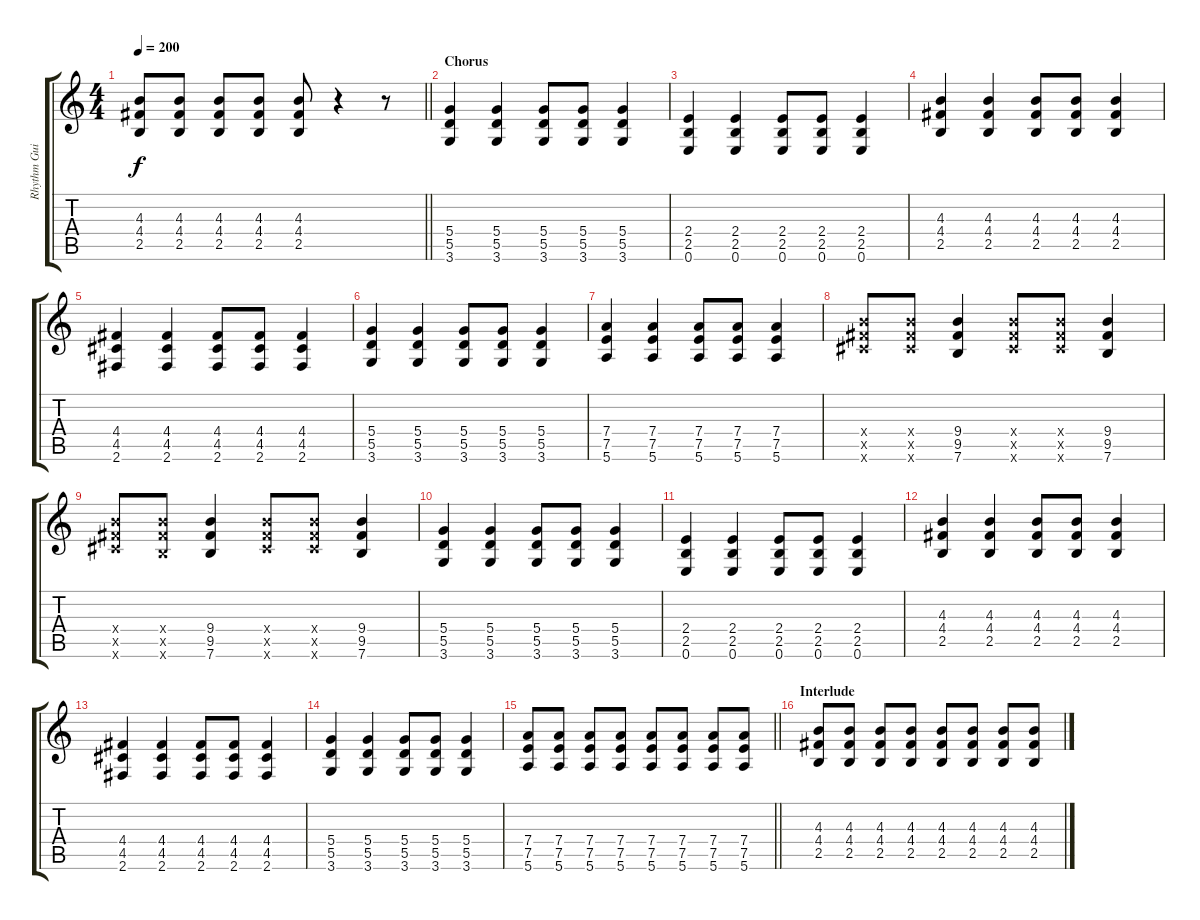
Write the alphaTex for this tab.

\track ("Rhythm Guitar 1" "Rhythm Gui") {instrument acousticguitarsteel}
\staff {score tabs}
\tuning (E4 B3 G3 D3 A2 E2) {hide}
\ts (4 4)
\tempo 200
\clef g2
\barLineRight lightlight
\ks c
(4.3 4.4 2.5).8{dy f} (4.3 4.4 2.5).8 (4.3 4.4 2.5).8 (4.3 4.4 2.5).8 (4.3 4.4 2.5).8 r.4 r.8 |
\section ("" "Chorus")
(5.4 5.5 3.6).4 (5.4 5.5 3.6).4 (5.4 5.5 3.6).8 (5.4 5.5 3.6).8 (5.4 5.5 3.6).4 |
(2.4 2.5 0.6).4 (2.4 2.5 0.6).4 (2.4 2.5 0.6).8 (2.4 2.5 0.6).8 (2.4 2.5 0.6).4 |
(4.3 4.4 2.5).4 (4.3 4.4 2.5).4 (4.3 4.4 2.5).8 (4.3 4.4 2.5).8 (4.3 4.4 2.5).4 |
(4.4 4.5 2.6).4 (4.4 4.5 2.6).4 (4.4 4.5 2.6).8 (4.4 4.5 2.6).8 (4.4 4.5 2.6).4 |
(5.4 5.5 3.6).4 (5.4 5.5 3.6).4 (5.4 5.5 3.6).8 (5.4 5.5 3.6).8 (5.4 5.5 3.6).4 |
(7.4 7.5 5.6).4 (7.4 7.5 5.6).4 (7.4 7.5 5.6).8 (7.4 7.5 5.6).8 (7.4 7.5 5.6).4 |
(9.4{x} 9.5{x} 9.6{x}).8 (9.4{x} 9.5{x} 9.6{x}).8 (9.4 9.5 7.6).4 (9.4{x} 9.5{x} 9.6{x}).8 (9.4{x} 9.5{x} 9.6{x}).8 (9.4 9.5 7.6).4 |
(9.4{x} 9.5{x} 9.6{x}).8 (9.4{x} 9.5{x} 7.6{x}).8 (9.4 9.5 7.6).4 (9.4{x} 9.5{x} 9.6{x}).8 (9.4{x} 9.5{x} 9.6{x}).8 (9.4 9.5 7.6).4 |
(5.4 5.5 3.6).4 (5.4 5.5 3.6).4 (5.4 5.5 3.6).8 (5.4 5.5 3.6).8 (5.4 5.5 3.6).4 |
(2.4 2.5 0.6).4 (2.4 2.5 0.6).4 (2.4 2.5 0.6).8 (2.4 2.5 0.6).8 (2.4 2.5 0.6).4 |
(4.3 4.4 2.5).4 (4.3 4.4 2.5).4 (4.3 4.4 2.5).8 (4.3 4.4 2.5).8 (4.3 4.4 2.5).4 |
(4.4 4.5 2.6).4 (4.4 4.5 2.6).4 (4.4 4.5 2.6).8 (4.4 4.5 2.6).8 (4.4 4.5 2.6).4 |
(5.4 5.5 3.6).4 (5.4 5.5 3.6).4 (5.4 5.5 3.6).8 (5.4 5.5 3.6).8 (5.4 5.5 3.6).4 |
\barLineRight lightlight
(7.4 7.5 5.6).8 (7.4 7.5 5.6).8 (7.4 7.5 5.6).8 (7.4 7.5 5.6).8 (7.4 7.5 5.6).8 (7.4 7.5 5.6).8 (7.4 7.5 5.6).8 (7.4 7.5 5.6).8 |
\section ("" "Interlude")
(4.3 4.4 2.5).8{instrument overdrivenguitar} (4.3 4.4 2.5).8 (4.3 4.4 2.5).8 (4.3 4.4 2.5).8 (4.3 4.4 2.5).8 (4.3 4.4 2.5).8 (4.3 4.4 2.5).8 (4.3 4.4 2.5).8
